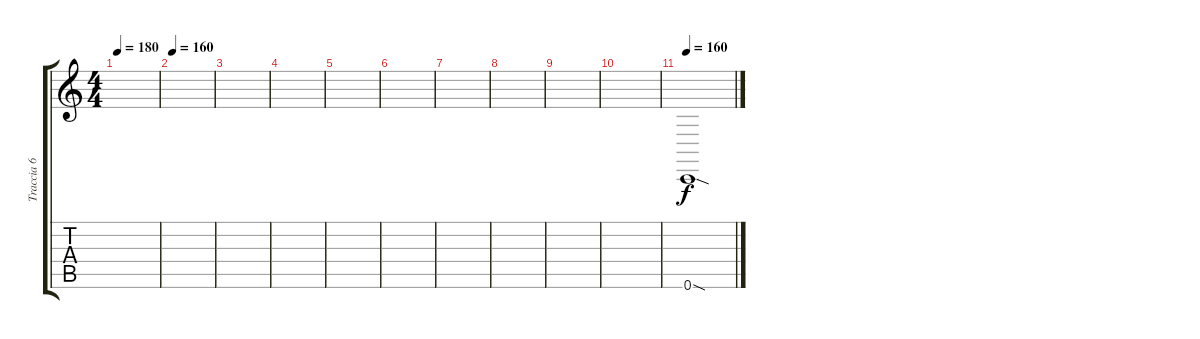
\track ("Traccia 6" "Traccia 6") {instrument ocarina}
\staff {score tabs}
\tuning (D4 A3 F3 C3 G2 C2) {hide}
\ts (4 4)
\tempo 180
\clef g2
\ks c
|
\tempo 160
|
|
|
|
|
|
|
|
|
\tempo 160
0.6{sod}.1
